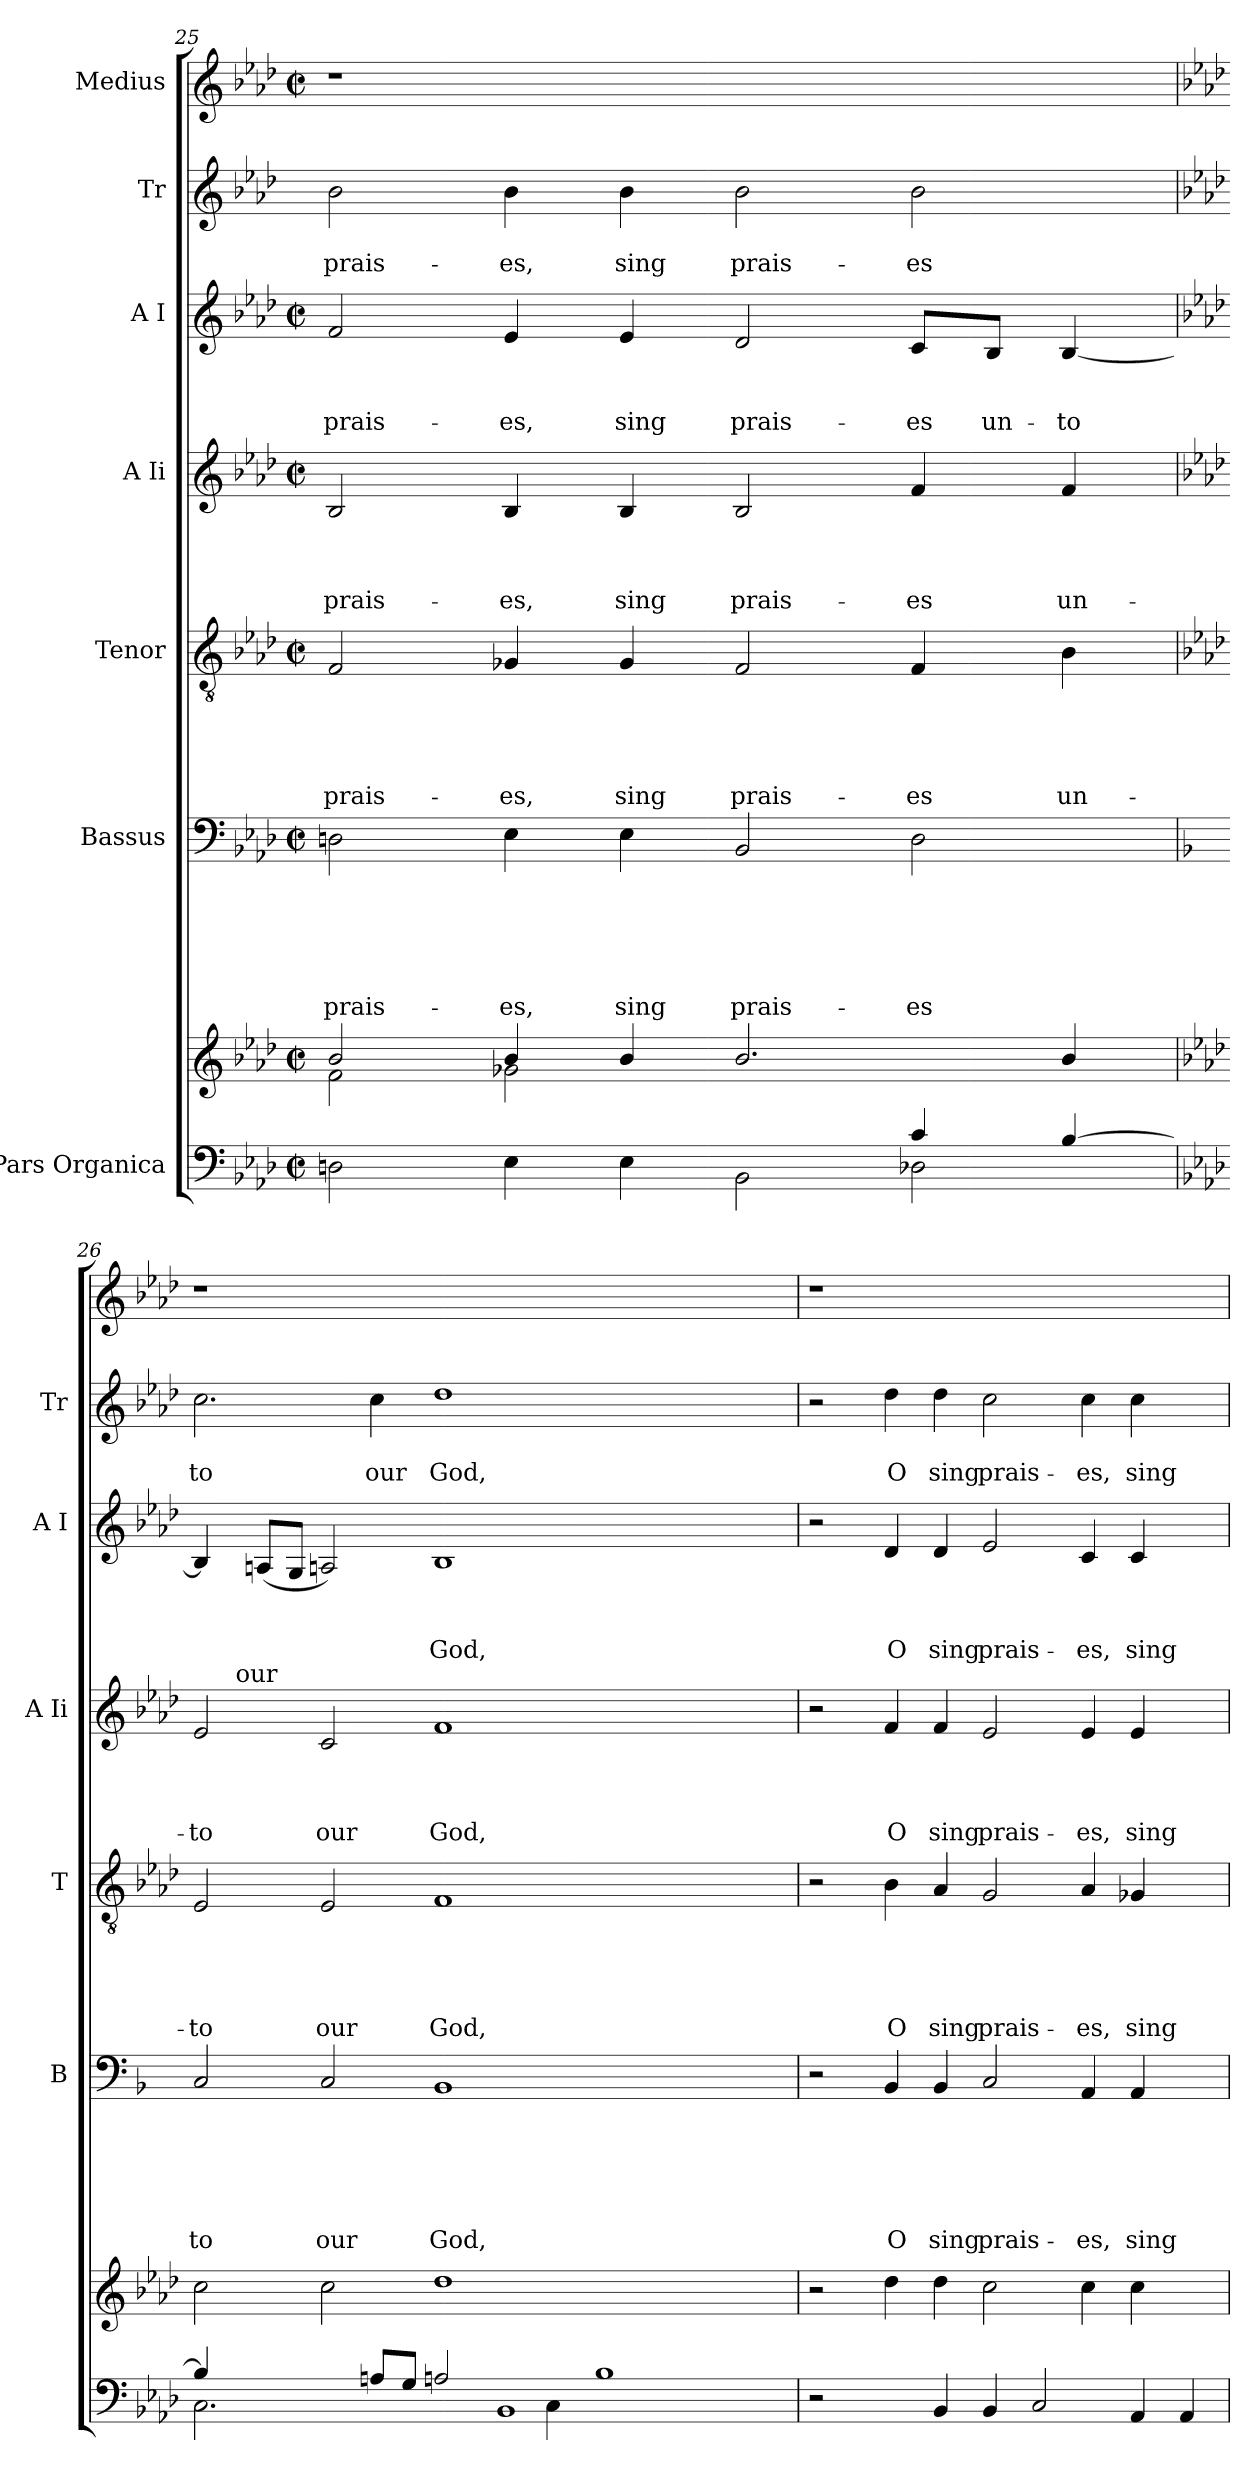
**kern	**kern	**kern	**text	**text	**text	**text	**text	**text	**kern	**text	**text	**text	**text	**text	**kern	**text	**text	**text	**text	**kern	**text	**text	**text	**kern	**text	**text	**kern
*part7	*part7	*part6	*part6	*part6	*part6	*part6	*part6	*part6	*part5	*part5	*part5	*part5	*part5	*part5	*part4	*part4	*part4	*part4	*part4	*part3	*part3	*part3	*part3	*part2	*part2	*part2	*part1
*staff8	*staff7	*staff6	*staff6	*staff6	*staff6	*staff6	*staff6	*staff6	*staff5	*staff5	*staff5	*staff5	*staff5	*staff5	*staff4	*staff4	*staff4	*staff4	*staff4	*staff3	*staff3	*staff3	*staff3	*staff2	*staff2	*staff2	*staff1
*I"Pars Organica	*	*I"Bassus	*	*	*	*	*	*	*I"Tenor	*	*	*	*	*	*I"A Ii	*	*	*	*	*I"A I	*	*	*	*I"Tr	*	*	*I"Medius
*	*	*I'B	*	*	*	*	*	*	*I'T	*	*	*	*	*	*I'A Ii	*	*	*	*	*I'A I	*	*	*	*I'Tr	*	*	*
*clefF4	*clefG2	*clefF4	*	*	*	*	*	*	*clefGv2	*	*	*	*	*	*clefG2	*	*	*	*	*clefG2	*	*	*	*clefG2	*	*	*clefG2
*k[b-e-a-d-]	*k[b-e-a-d-]	*k[b-e-a-d-]	*	*	*	*	*	*	*k[b-e-a-d-]	*	*	*	*	*	*k[b-e-a-d-]	*	*	*	*	*k[b-e-a-d-]	*	*	*	*k[b-e-a-d-]	*	*	*k[b-e-a-d-]
*A-:	*A-:	*A-:	*	*	*	*	*	*	*A-:	*	*	*	*	*	*A-:	*	*	*	*	*A-:	*	*	*	*A-:	*	*	*A-:
*M2/2	*M2/2	*M2/2	*	*	*	*	*	*	*M2/2	*	*	*	*	*	*M2/2	*	*	*	*	*M2/2	*	*	*	*	*	*	*M2/2
*met(c|)	*met(c|)	*met(c|)	*	*	*	*	*	*	*met(c|)	*	*	*	*	*	*met(c|)	*	*	*	*	*met(c|)	*	*	*	*	*	*	*met(c|)
=25	=25	=25	=25	=25	=25	=25	=25	=25	=25	=25	=25	=25	=25	=25	=25	=25	=25	=25	=25	=25	=25	=25	=25	=25	=25	=25	=25
*^	*^	*	*	*	*	*	*	*	*	*	*	*	*	*	*	*	*	*	*	*	*	*	*	*	*	*	*
!	!	!	!	!	!	!	!	!	!	!LO:LY:b	!	!	!	!	!	!LO:LY:b	!	!	!	!	!LO:LY:b	!	!	!	!LO:LY:b	!	!	!LO:LY:b	!
1ryy	2Dn\	2b-/	2f\	2Dn\	.	.	.	.	.	prais-	2F/	.	.	.	.	prais-	2B-/	.	.	.	prais-	2f/	.	.	prais-	2b-\	.	prais-	1r
!	!	!	!	!	!	!	!	!	!	!LO:LY:b	!	!	!	!	!	!LO:LY:b	!	!	!	!	!LO:LY:b	!	!	!	!LO:LY:b	!	!	!LO:LY:b	!
.	4E-\	4b-/	2g-X\	4E-\	.	.	.	.	.	-es,	4G-X/	.	.	.	.	-es,	4B-/	.	.	.	-es,	4e-/	.	.	-es,	4b-\	.	-es,	.
!	!	!	!	!	!	!	!	!	!	!LO:LY:b	!	!	!	!	!	!LO:LY:b	!	!	!	!	!LO:LY:b	!	!	!	!LO:LY:b	!	!	!LO:LY:b	!
.	4E-\	4b-/	.	4E-\	.	.	.	.	.	sing	4G-/	.	.	.	.	sing	4B-/	.	.	.	sing	4e-/	.	.	sing	4b-\	.	sing	.
!	!	!	!	!	!	!	!	!	!	!LO:LY:b	!	!	!	!	!	!LO:LY:b	!	!	!	!	!LO:LY:b	!	!	!	!LO:LY:b	!	!	!LO:LY:b	!
2ryy	2BB-\	2.b-/	1ryy	2BB-/	.	.	.	.	.	prais-	2F/	.	.	.	.	prais-	2B-/	.	.	.	prais-	2d-/	.	.	prais-	2b-\	.	prais-	1ryy
!	!	!	!	!	!	!	!	!	!	!LO:LY:b	!	!	!	!	!	!LO:LY:b	!	!	!	!	!LO:LY:b	!	!	!	!LO:LY:b	!	!	!LO:LY:b	!
4c/	2D-X\	.	.	2D\	.	.	.	.	.	-es	4F/	.	.	.	.	-es	4f/	.	.	.	-es	8c/L	.	.	-es	2b-\	.	-es	.
!	!	!	!	!	!	!	!	!	!	!	!	!	!	!	!	!	!	!	!	!	!	!	!	!	!LO:LY:b	!	!	!	!
.	.	.	.	.	.	.	.	.	.	.	.	.	.	.	.	.	.	.	.	.	.	8B-/J	.	.	un-	.	.	.	.
!	!	!	!	!	!	!	!	!	!	!	!	!	!	!	!	!LO:LY:b	!	!	!	!	!LO:LY:b	!	!	!	!LO:LY:b:rj	!	!	!	!
[>4B-/	.	4b-/	.	.	.	.	.	.	.	.	4B-\	.	.	.	.	un-	4f/	.	.	.	un-	[<4B-/	.	.	-to	.	.	.	.
*	*	*v	*v	*	*	*	*	*	*	*	*	*	*	*	*	*	*	*	*	*	*	*	*	*	*	*	*	*	*
=26	=26	=26	=26	=26	=26	=26	=26	=26	=26	=26	=26	=26	=26	=26	=26	=26	=26	=26	=26	=26	=26	=26	=26	=26	=26	=26	=26	=26
*	*	*	*k[b-]	*	*	*	*	*	*	*	*	*	*	*	*	*	*	*	*	*	*	*	*	*	*	*	*	*
*	*	*	*F:	*	*	*	*	*	*	*	*	*	*	*	*	*	*	*	*	*	*	*	*	*	*	*	*	*
!	!	!	!	!	!	!	!	!	!LO:LY:b	!	!	!	!	!	!LO:LY:b	!	!	!	!	!LO:LY:b	!	!	!	!	!	!	!LO:LY:b	!
*	*	*	*	*	*	*	*	*	*	*	*	*	*	*	*	*^	*	*	*	*	*	*	*	*	*	*	*	*
4B-/]	2.C\	2cc\	2C/	.	.	.	.	.	to	2E-/	.	.	.	.	-to	2e-/	8.ryy	.	.	.	-to	4B-/]	.	.	.	2.cc\	.	to	1r
!	!	!	!	!	!	!	!	!	!	!	!	!	!	!	!	!	!LO:TX:a:t=our	!	!	!	!	!	!	!	!	!	!	!	!
.	.	.	.	.	.	.	.	.	.	.	.	.	.	.	.	.	1ryy	.	.	.	.	.	.	.	.	.	.	.	.
2ryy	.	.	.	.	.	.	.	.	.	.	.	.	.	.	.	.	.	.	.	.	.	(<8An/L	.	.	.	.	.	.	.
.	.	.	.	.	.	.	.	.	.	.	.	.	.	.	.	.	.	.	.	.	.	8G/J	.	.	.	.	.	.	.
!	!	!	!	!	!	!	!	!	!LO:LY:b	!	!	!	!	!	!LO:LY:b	!	!	!	!	!	!LO:LY:b	!	!	!	!	!	!	!	!
.	.	2cc\	2C/	.	.	.	.	.	our	2E-/	.	.	.	.	our	2c/	.	.	.	.	our	2An/)	.	.	.	.	.	.	.
!	!	!	!	!	!	!	!	!	!	!	!	!	!	!	!	!	!	!	!	!	!	!	!	!	!	!	!	!LO:LY:b	!
8An/L	4ryy	.	.	.	.	.	.	.	.	.	.	.	.	.	.	.	.	.	.	.	.	.	.	.	.	4cc\	.	our	.
8G/J	.	.	.	.	.	.	.	.	.	.	.	.	.	.	.	.	.	.	.	.	.	.	.	.	.	.	.	.	.
!	!	!	!	!	!	!	!	!	!LO:LY:b	!	!	!	!	!	!LO:LY:b	!	!	!	!	!	!LO:LY:b	!	!	!	!LO:LY:b	!	!	!LO:LY:b	!
2An/	4ryy	1dd-	1BB-	.	.	.	.	.	God,	1F	.	.	.	.	God,	1f	.	.	.	.	God,	1B-	.	.	God,	1dd-	.	God,	1..ryy
.	.	.	.	.	.	.	.	.	.	.	.	.	.	.	.	.	1ryy	.	.	.	.	.	.	.	.	.	.	.	.
.	1BB-	.	.	.	.	.	.	.	.	.	.	.	.	.	.	.	.	.	.	.	.	.	.	.	.	.	.	.	.
4C\	.	.	.	.	.	.	.	.	.	.	.	.	.	.	.	.	.	.	.	.	.	.	.	.	.	.	.	.	.
1B-	.	.	.	.	.	.	.	.	.	.	.	.	.	.	.	.	.	.	.	.	.	.	.	.	.	.	.	.	.
.	.	2.ryy	2.ryy	.	.	.	.	.	.	2.ryy	.	.	.	.	.	2.ryy	.	.	.	.	.	2.ryy	.	.	.	2.ryy	.	.	.
.	.	.	.	.	.	.	.	.	.	.	.	.	.	.	.	.	2ryy	.	.	.	.	.	.	.	.	.	.	.	.
.	2ryy	.	.	.	.	.	.	.	.	.	.	.	.	.	.	.	.	.	.	.	.	.	.	.	.	.	.	.	.
.	.	.	.	.	.	.	.	.	.	.	.	.	.	.	.	.	16ryy	.	.	.	.	.	.	.	.	.	.	.	.
*v	*v	*	*	*	*	*	*	*	*	*	*	*	*	*	*	*v	*v	*	*	*	*	*	*	*	*	*	*	*	*
=27	=27	=27	=27	=27	=27	=27	=27	=27	=27	=27	=27	=27	=27	=27	=27	=27	=27	=27	=27	=27	=27	=27	=27	=27	=27	=27	=27
2r	2r	2r	.	.	.	.	.	.	2r	.	.	.	.	.	2r	.	.	.	.	2r	.	.	.	2r	.	.	1r
!	!	!	!	!	!	!	!	!LO:LY:b	!	!	!	!	!	!LO:LY:b	!	!	!	!	!LO:LY:b	!	!	!	!LO:LY:b	!	!	!LO:LY:b	!
4ryy	4dd-\	4BB-/	.	.	.	.	.	O	4B-\	.	.	.	.	O	4f/	.	.	.	O	4d-/	.	.	O	4dd-\	.	O	.
!	!	!	!	!	!	!	!	!LO:LY:b	!	!	!	!	!	!LO:LY:b	!	!	!	!	!LO:LY:b	!	!	!	!LO:LY:b	!	!	!LO:LY:b	!
4BB-/	4dd-\	4BB-/	.	.	.	.	.	sing	4A-/	.	.	.	.	sing	4f/	.	.	.	sing	4d-/	.	.	sing	4dd-\	.	sing	.
!	!	!	!	!	!	!	!	!LO:LY:b	!	!	!	!	!	!LO:LY:b	!	!	!	!	!LO:LY:b	!	!	!	!LO:LY:b	!	!	!LO:LY:b	!
4BB-/	2cc\	2C/	.	.	.	.	.	prais-	2G/	.	.	.	.	prais-	2e-/	.	.	.	prais-	2e-/	.	.	prais-	2cc\	.	prais-	1ryy
2C/	.	.	.	.	.	.	.	.	.	.	.	.	.	.	.	.	.	.	.	.	.	.	.	.	.	.	.
!	!	!	!	!	!	!	!	!LO:LY:b	!	!	!	!	!	!LO:LY:b	!	!	!	!	!LO:LY:b	!	!	!	!LO:LY:b	!	!	!LO:LY:b	!
.	4cc\	4AA/	.	.	.	.	.	-es,	4A-/	.	.	.	.	-es,	4e-/	.	.	.	-es,	4c/	.	.	-es,	4cc\	.	-es,	.
!	!	!	!	!	!	!	!	!LO:LY:b	!	!	!	!	!	!LO:LY:b	!	!	!	!	!LO:LY:b	!	!	!	!LO:LY:b	!	!	!LO:LY:b	!
4AA-/	4cc\	4AA/	.	.	.	.	.	sing	4G-X/	.	.	.	.	sing	4e-/	.	.	.	sing	4c/	.	.	sing	4cc\	.	sing	.
4AA-/	4ryy	4ryy	.	.	.	.	.	.	4ryy	.	.	.	.	.	4ryy	.	.	.	.	4ryy	.	.	.	4ryy	.	.	4ryy
=	=	=	=	=	=	=	=	=	=	=	=	=	=	=	=	=	=	=	=	=	=	=	=	=	=	=	=
*-	*-	*-	*-	*-	*-	*-	*-	*-	*-	*-	*-	*-	*-	*-	*-	*-	*-	*-	*-	*-	*-	*-	*-	*-	*-	*-	*-
